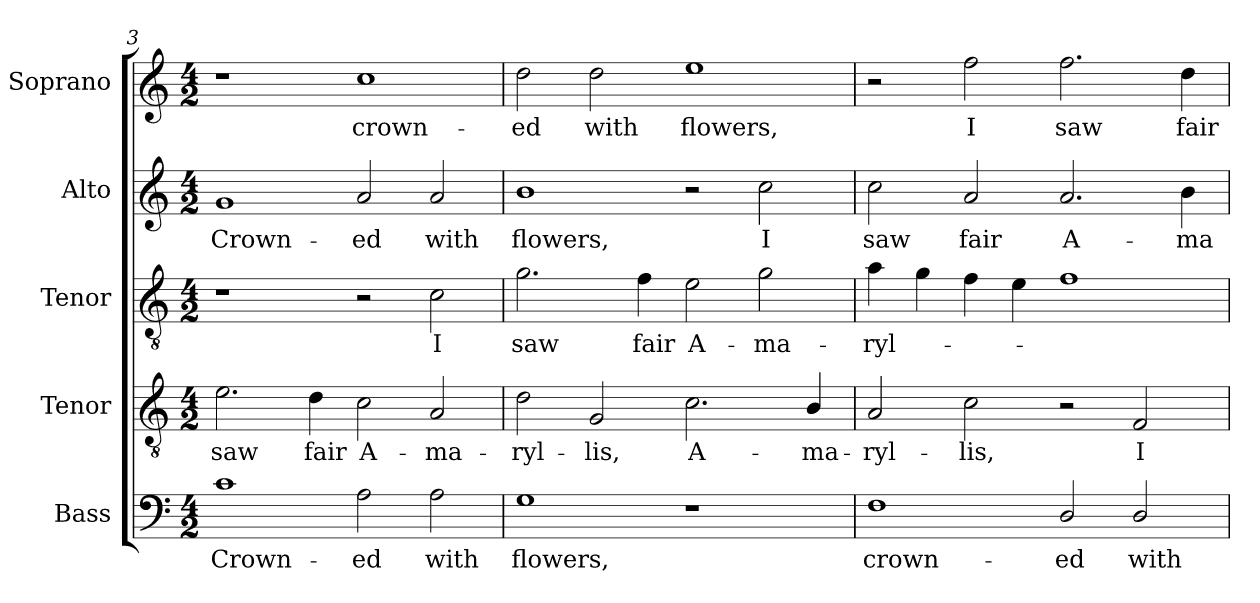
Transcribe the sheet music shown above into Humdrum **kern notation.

**kern	**text	**kern	**text	**kern	**text	**kern	**text	**kern	**text
*part5	*part5	*part4	*part4	*part3	*part3	*part2	*part2	*part1	*part1
*staff5	*staff5	*staff4	*staff4	*staff3	*staff3	*staff2	*staff2	*staff1	*staff1
*I"Bass	*	*I"Tenor	*	*I"Tenor	*	*I"Alto	*	*I"Soprano	*
*I'B.	*	*I'T.	*	*I'T.	*	*I'A.	*	*I'S.	*
*clefF4	*	*clefGv2	*	*clefGv2	*	*clefG2	*	*clefG2	*
*	*	*ITrd7c12	*	*ITrd7c12	*	*	*	*	*
*k[]	*	*k[]	*	*k[]	*	*k[]	*	*k[]	*
*C:	*	*C:	*	*C:	*	*C:	*	*C:	*
*M4/2	*	*M4/2	*	*M4/2	*	*M4/2	*	*M4/2	*
=3	=3	=3	=3	=3	=3	=3	=3	=3	=3
!	!LO:LY:b:color=#000000	!	!	!	!	!	!	!	!
!	!	!	!LO:LY:b:color=#000000	!	!	!	!	!	!
!	!	!	!	!	!	!	!LO:LY:b:color=#000000	!	!
1ci	Crown-	2.Ei\	saw	1r	.	1gi	Crown-	1r	.
!	!	!	!LO:LY:b:color=#000000	!	!	!	!	!	!
.	.	4Di\	fair	.	.	.	.	.	.
!	!LO:LY:b:color=#000000	!	!	!	!	!	!	!	!
!	!	!	!LO:LY:b:color=#000000	!	!	!	!	!	!
!	!	!	!	!	!	!	!LO:LY:b:color=#000000	!	!
!	!	!	!	!	!	!	!	!	!LO:LY:b:color=#000000
2Ai\	-ed	2Ci\	A-	2r	.	2ai/	-ed	1cci	crown-
!	!LO:LY:b:color=#000000	!	!	!	!	!	!	!	!
!	!	!	!LO:LY:b:color=#000000	!	!	!	!	!	!
!	!	!	!	!	!LO:LY:b:color=#000000	!	!	!	!
!	!	!	!	!	!	!	!LO:LY:b:color=#000000	!	!
2Ai\	with	2AAi/	-ma-	2Ci\	I	2ai/	with	.	.
!!LO:LB:g=z
=4	=4	=4	=4	=4	=4	=4	=4	=4	=4
!	!LO:LY:b:color=#000000	!	!	!	!	!	!	!	!
!	!	!	!LO:LY:b:color=#000000	!	!	!	!	!	!
!	!	!	!	!	!LO:LY:b:color=#000000	!	!	!	!
!	!	!	!	!	!	!	!LO:LY:b:color=#000000	!	!
!	!	!	!	!	!	!	!	!	!LO:LY:b:color=#000000
1Gi	flowers,	2Di\	-ryl-	2.Gi\	saw	1bi	flowers,	2ddi\	-ed
!	!	!	!LO:LY:b:color=#000000	!	!	!	!	!	!
!	!	!	!	!	!	!	!	!	!LO:LY:b:color=#000000
.	.	2GGi/	-lis,	.	.	.	.	2ddi\	with
!	!	!	!	!	!LO:LY:b:color=#000000	!	!	!	!
.	.	.	.	4Fi\	fair	.	.	.	.
!	!	!	!LO:LY:b:color=#000000	!	!	!	!	!	!
!	!	!	!	!	!LO:LY:b:color=#000000	!	!	!	!
!	!	!	!	!	!	!	!	!	!LO:LY:b:color=#000000
1r	.	2.Ci\	A-	2Ei\	A-	2r	.	1eei	flowers,
!	!	!	!	!	!LO:LY:b:color=#000000	!	!	!	!
!	!	!	!	!	!	!	!LO:LY:b:color=#000000	!	!
.	.	.	.	2Gi\	-ma-	2cci\	I	.	.
!	!	!	!LO:LY:b:color=#000000	!	!	!	!	!	!
.	.	4BBi/	-ma-	.	.	.	.	.	.
=5	=5	=5	=5	=5	=5	=5	=5	=5	=5
!	!LO:LY:b:color=#000000	!	!	!	!	!	!	!	!
!	!	!	!LO:LY:b:color=#000000	!	!	!	!	!	!
!	!	!	!	!	!LO:LY:b:color=#000000	!	!	!	!
!	!	!	!	!	!	!	!LO:LY:b:color=#000000	!	!
1Fi	crown-	2AAi/	-ryl-	4Ai\	-ryl-	2cci\	saw	2r	.
.	.	.	.	4Gi\	.	.	.	.	.
!	!	!	!LO:LY:b:color=#000000	!	!	!	!	!	!
!	!	!	!	!	!	!	!LO:LY:b:color=#000000	!	!
!	!	!	!	!	!	!	!	!	!LO:LY:b:color=#000000
.	.	2Ci\	-lis,	4Fi\	.	2ai/	fair	2ffi\	I
.	.	.	.	4Ei\	.	.	.	.	.
!	!LO:LY:b:color=#000000	!	!	!	!	!	!	!	!
!	!	!	!	!	!	!	!LO:LY:b:color=#000000	!	!
!	!	!	!	!	!	!	!	!	!LO:LY:b:color=#000000
2Di/	-ed	2r	.	1Fi	.	2.ai/	A-	2.ffi\	saw
!	!LO:LY:b:color=#000000	!	!	!	!	!	!	!	!
!	!	!	!LO:LY:b:color=#000000	!	!	!	!	!	!
2Di/	with	2FFi/	I	.	.	.	.	.	.
!	!	!	!	!	!	!	!LO:LY:b:color=#000000	!	!
!	!	!	!	!	!	!	!	!	!LO:LY:b:color=#000000
.	.	.	.	.	.	4bi\	-ma-	4ddi\	fair
=	=	=	=	=	=	=	=	=	=
*-	*-	*-	*-	*-	*-	*-	*-	*-	*-
